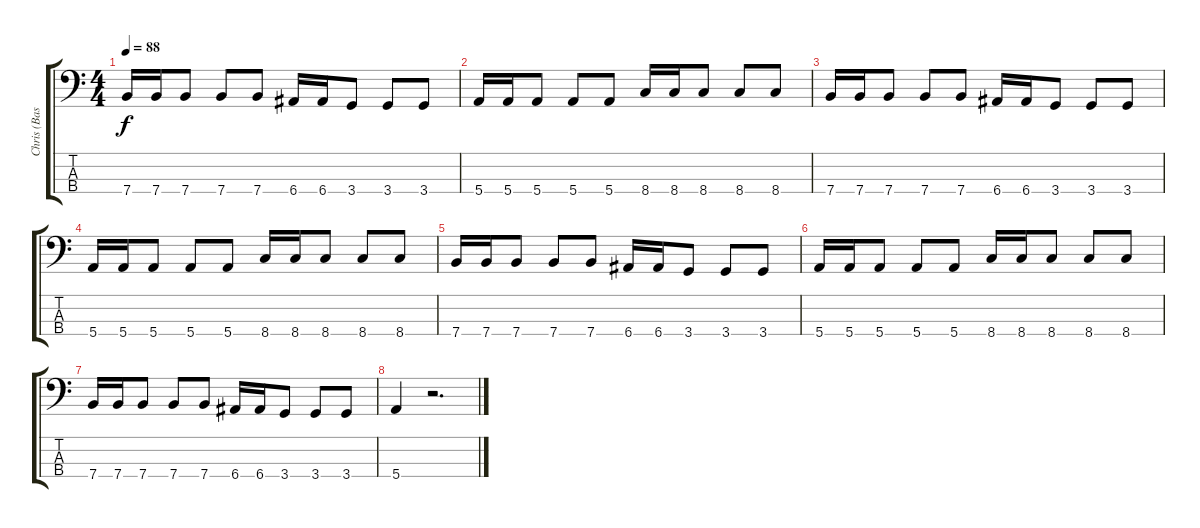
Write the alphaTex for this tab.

\track ("Chris (Bass)" "Chris (Bas") {instrument electricbassfinger}
\staff {score tabs}
\tuning (G2 D2 A1 E1) {hide}
\ts (4 4)
\tempo 88
\clef f4
\ks c
7.4.16{dy f} 7.4.16 7.4.8 7.4.8 7.4.8 6.4.16 6.4.16 3.4.8 3.4.8 3.4.8 |
5.4.16 5.4.16 5.4.8 5.4.8 5.4.8 8.4.16 8.4.16 8.4.8 8.4.8 8.4.8 |
7.4.16 7.4.16 7.4.8 7.4.8 7.4.8 6.4.16 6.4.16 3.4.8 3.4.8 3.4.8 |
5.4.16 5.4.16 5.4.8 5.4.8 5.4.8 8.4.16 8.4.16 8.4.8 8.4.8 8.4.8 |
7.4.16 7.4.16 7.4.8 7.4.8 7.4.8 6.4.16 6.4.16 3.4.8 3.4.8 3.4.8 |
5.4.16 5.4.16 5.4.8 5.4.8 5.4.8 8.4.16 8.4.16 8.4.8 8.4.8 8.4.8 |
7.4.16 7.4.16 7.4.8 7.4.8 7.4.8 6.4.16 6.4.16 3.4.8 3.4.8 3.4.8 |
5.4.4 r.2{d}
